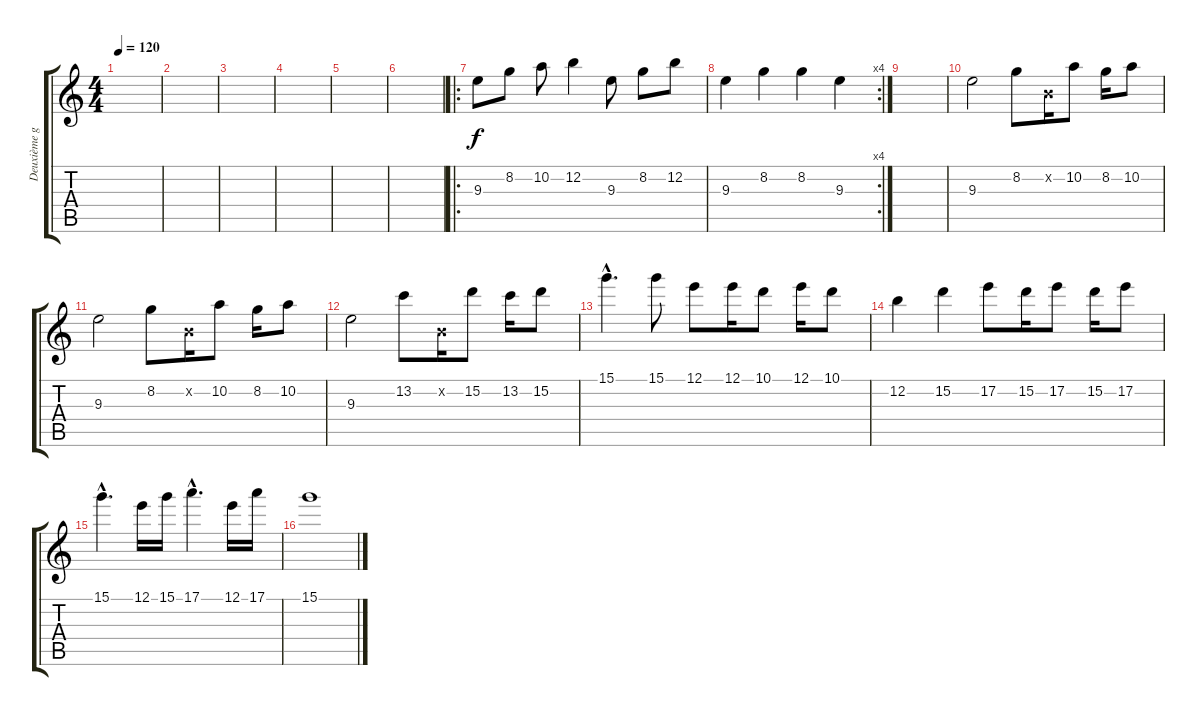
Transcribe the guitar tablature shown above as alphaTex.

\track ("Deuxième guitare" "Deuxième g") {instrument overdrivenguitar}
\staff {score tabs}
\tuning (E4 B3 G3 D3 A2 E2) {hide}
\ts (4 4)
\tempo 120
\clef g2
\ks c
|
|
|
|
|
|
\ro
9.3.8 8.2.8 10.2.8 12.2.4 9.3.8 8.2.8 12.2.8 |
\rc 4
9.3.4 8.2.4 8.2.4 9.3.4 |
|
9.3.2 8.2.8 0.2{x}.16 10.2.8 8.2.16 10.2.8 |
9.3.2 8.2.8 0.2{x}.16 10.2.8 8.2.16 10.2.8 |
9.3.2 13.2.8 0.2{x}.16 15.2.8 13.2.16 15.2.8 |
15.1{hac}.4{d} 15.1.8 12.1.8 12.1.16 10.1.8 12.1.16 10.1.8 |
12.2.4 15.2.4 17.2.8 15.2.16 17.2.8 15.2.16 17.2.8 |
15.1{hac}.4{d} 12.1.16 15.1.16 17.1{hac}.4{d} 12.1.16 17.1.16 |
15.1.1
